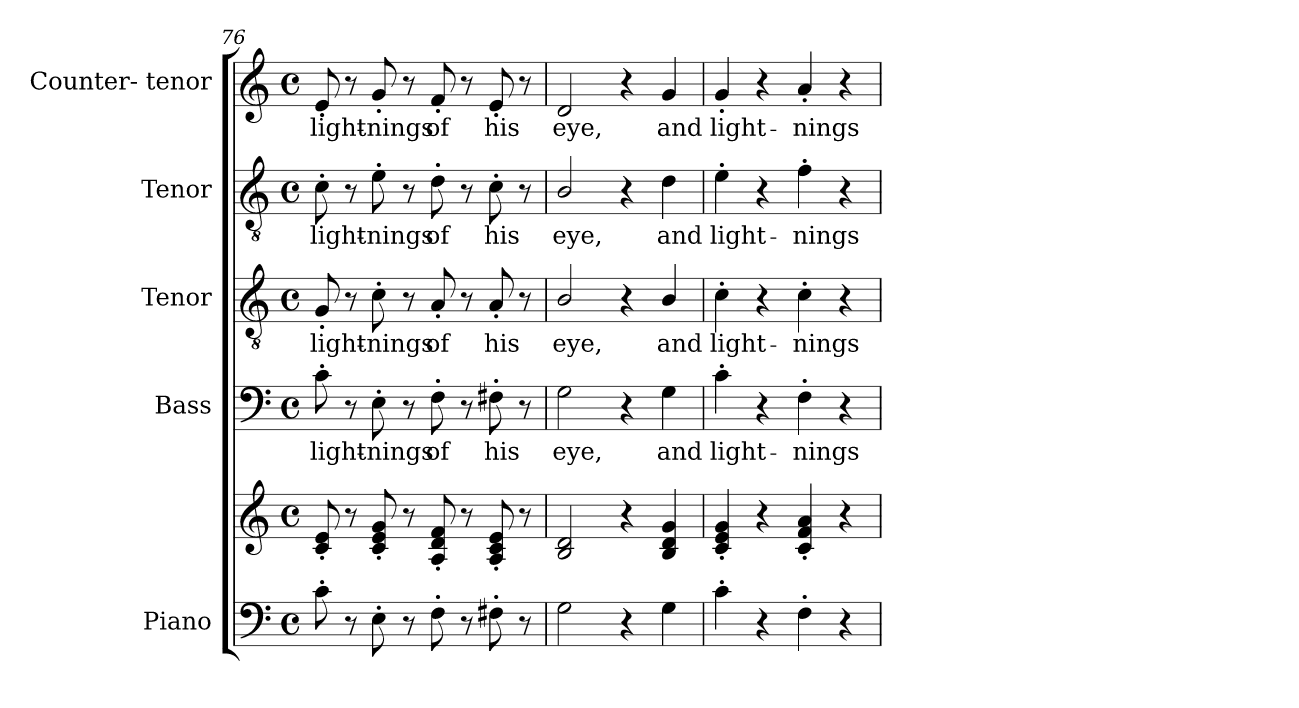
**kern	**kern	**kern	**text	**kern	**text	**kern	**text	**kern	**text
*part5	*part5	*part4	*part4	*part3	*part3	*part2	*part2	*part1	*part1
*staff6	*staff5	*staff4	*staff4	*staff3	*staff3	*staff2	*staff2	*staff1	*staff1
*I"Piano	*	*I"Bass	*	*I"Tenor	*	*I"Tenor	*	*I"Counter- tenor	*
*I'Pno.	*	*I'B.	*	*I'T.	*	*I'T.	*	*	*
*clefF4	*clefG2	*clefF4	*	*clefGv2	*	*clefGv2	*	*clefG2	*
*	*	*	*	*ITrd7c12	*	*ITrd7c12	*	*	*
*k[]	*k[]	*k[]	*	*k[]	*	*k[]	*	*k[]	*
*C:	*C:	*C:	*	*C:	*	*C:	*	*C:	*
*M4/4	*M4/4	*M4/4	*	*M4/4	*	*M4/4	*	*M4/4	*
*met(c)	*met(c)	*met(c)	*	*met(c)	*	*met(c)	*	*met(c)	*
=76	=76	=76	=76	=76	=76	=76	=76	=76	=76
!	!	!	!LO:LY:b:color=#000000	!	!	!	!	!	!
!	!	!	!	!	!LO:LY:b:color=#000000	!	!	!	!
!	!	!	!	!	!	!	!LO:LY:b:color=#000000	!	!
!	!	!	!	!	!	!	!	!	!LO:LY:b:color=#000000
8c'i\	8ci/' 8ei'	8c'i\	light-	8GG'i/	light-	8C'i\	light-	8e'i/	light-
8r	8r	8r	.	8r	.	8r	.	8r	.
!	!	!	!LO:LY:b:color=#000000	!	!	!	!	!	!
!	!	!	!	!	!LO:LY:b:color=#000000	!	!	!	!
!	!	!	!	!	!	!	!LO:LY:b:color=#000000	!	!
!	!	!	!	!	!	!	!	!	!LO:LY:b:color=#000000
8E'i\	8ci/' 8ei' 8gi'	8E'i\	-nings	8C'i\	-nings	8E'i\	-nings	8g'i/	-nings
8r	8r	8r	.	8r	.	8r	.	8r	.
!	!	!	!LO:LY:b:color=#000000	!	!	!	!	!	!
!	!	!	!	!	!LO:LY:b:color=#000000	!	!	!	!
!	!	!	!	!	!	!	!LO:LY:b:color=#000000	!	!
!	!	!	!	!	!	!	!	!	!LO:LY:b:color=#000000
8F'i\	8Ai/' 8di' 8fi'	8F'i\	of	8AA'i/	of	8D'i\	of	8f'i/	of
8r	8r	8r	.	8r	.	8r	.	8r	.
!	!	!	!LO:LY:b:color=#000000	!	!	!	!	!	!
!	!	!	!	!	!LO:LY:b:color=#000000	!	!	!	!
!	!	!	!	!	!	!	!LO:LY:b:color=#000000	!	!
!	!	!	!	!	!	!	!	!	!LO:LY:b:color=#000000
8F#X'i\	8Ai/' 8ci' 8ei'	8F#X'i\	his	8AA'i/	his	8C'i\	his	8e'i/	his
8r	8r	8r	.	8r	.	8r	.	8r	.
=77	=77	=77	=77	=77	=77	=77	=77	=77	=77
!	!	!	!LO:LY:b:color=#000000	!	!	!	!	!	!
!	!	!	!	!	!LO:LY:b:color=#000000	!	!	!	!
!	!	!	!	!	!	!	!LO:LY:b:color=#000000	!	!
!	!	!	!	!	!	!	!	!	!LO:LY:b:color=#000000
2Gi\	2Bi/ 2di	2Gi\	eye,	2BBi/	eye,	2BBi/	eye,	2di/	eye,
4r	4r	4r	.	4r	.	4r	.	4r	.
!	!	!	!LO:LY:b:color=#000000	!	!	!	!	!	!
!	!	!	!	!	!LO:LY:b:color=#000000	!	!	!	!
!	!	!	!	!	!	!	!LO:LY:b:color=#000000	!	!
!	!	!	!	!	!	!	!	!	!LO:LY:b:color=#000000
4Gi\	4Bi/ 4di 4gi	4Gi\	and	4BBi/	and	4Di\	and	4gi/	and
!!LO:LB:g=z
=78	=78	=78	=78	=78	=78	=78	=78	=78	=78
!	!	!	!LO:LY:b:color=#000000	!	!	!	!	!	!
!	!	!	!	!	!LO:LY:b:color=#000000	!	!	!	!
!	!	!	!	!	!	!	!LO:LY:b:color=#000000	!	!
!	!	!	!	!	!	!	!	!	!LO:LY:b:color=#000000
4c'i\	4ci/' 4ei' 4gi'	4c'i\	light-	4C'i\	light-	4E'i\	light-	4g'i/	light-
4r	4r	4r	.	4r	.	4r	.	4r	.
!	!	!	!LO:LY:b:color=#000000	!	!	!	!	!	!
!	!	!	!	!	!LO:LY:b:color=#000000	!	!	!	!
!	!	!	!	!	!	!	!LO:LY:b:color=#000000	!	!
!	!	!	!	!	!	!	!	!	!LO:LY:b:color=#000000
4F'i\	4ci/' 4fi' 4ai'	4F'i\	-nings	4C'i\	-nings	4F'i\	-nings	4a'i/	-nings
4r	4r	4r	.	4r	.	4r	.	4r	.
=	=	=	=	=	=	=	=	=	=
*-	*-	*-	*-	*-	*-	*-	*-	*-	*-
